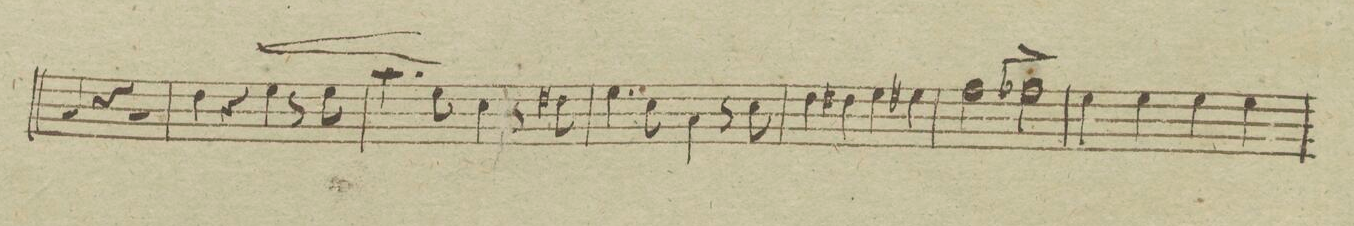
**kern	**dynam
*I"Basso	*
*clefF4	*
*k[]	*
*met(c)	*
*M4/4	*
4C/	.
4r	.
2r	.
=51	=51
4F\	.
4r	.
4G\	<
8r	.
8G\	.
=52	=52
4.c\	.
8G\	.
4E\	[
8r	.
8F#X\	.
=53	=53
4.G\	.
8E\	.
4C/	.
8r	.
8E\	.
=54	=54
4F\	.
4F#X\	.
4G\	.
4G#X\	.
=55	=55
2A\	.
2A-X^\	.
=56	=56
4G\	.
4G\	.
4G\	.
4G\	.
=57	=57
*-	*-
